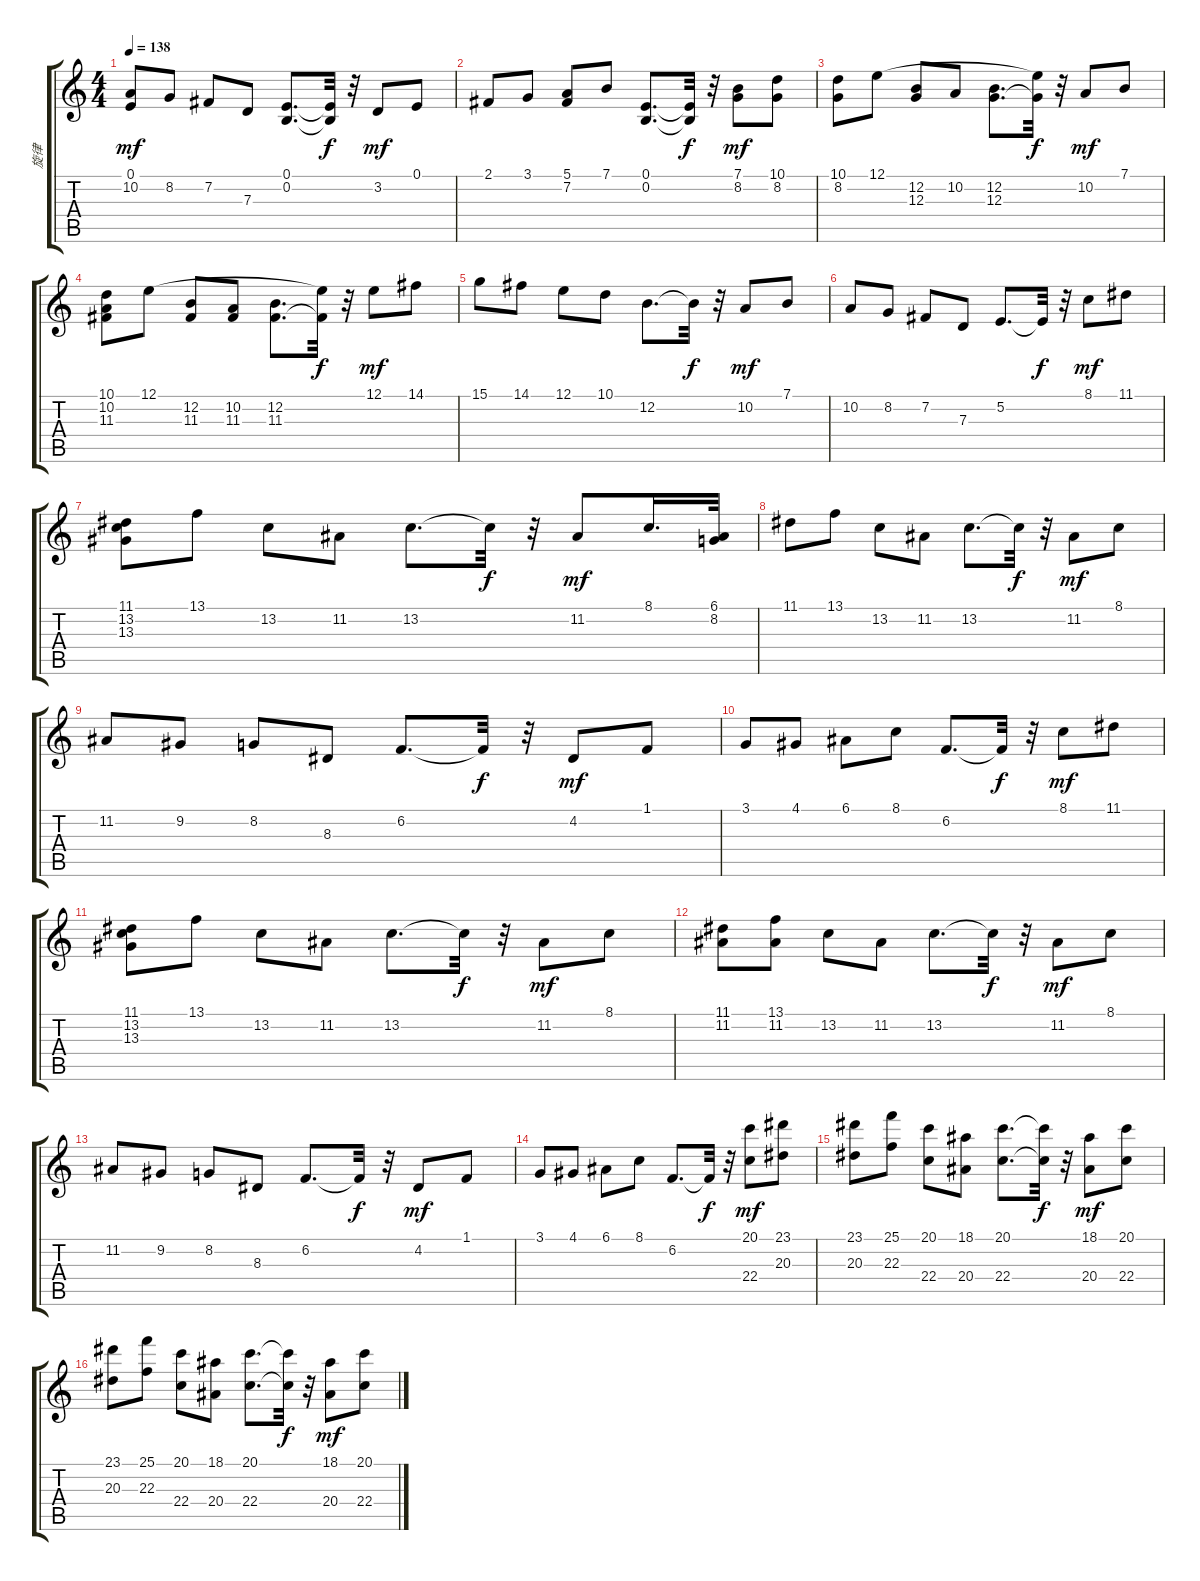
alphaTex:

\track ("旋律" "旋律") {instrument violin}
\staff {score tabs}
\tuning (E4 B3 G3 D3 A2 E2) {hide}
\ts (4 4)
\tempo 138
\clef g2
\ks c
(0.1 10.2).8{dy mf} 8.2.8 7.2.8 7.3.8 (0.1 0.2).8{d} (0.1{t} 0.2{t}).32{dy f} r.32 3.2.8{dy mf} 0.1.8 |
2.1.8 3.1.8 (5.1 7.2).8 7.1.8 (0.1 0.2).8{d} (0.1{t} 0.2{t}).32{dy f} r.32 (7.1 8.2).8{dy mf} (10.1 8.2).8 |
(10.1 8.2).8 12.1.8 (12.2 12.3).8 10.2.8 (12.2 12.3).8{d} (12.1{t} 12.3{t}).32{dy f} r.32 10.2.8{dy mf} 7.1.8 |
(10.1 10.2 11.3).8 12.1.8 (12.2 11.3).8 (10.2 11.3).8 (12.2 11.3).8{d} (12.1{t} 11.3{t}).32{dy f} r.32 12.1.8{dy mf} 14.1.8 |
15.1.8 14.1.8 12.1.8 10.1.8 12.2.8{d} 12.2{t}.32{dy f} r.32 10.2.8{dy mf} 7.1.8 |
10.2.8 8.2.8 7.2.8 7.3.8 5.2.8{d} 5.2{t}.32{dy f} r.32 8.1.8{dy mf} 11.1.8 |
(11.1 13.2 13.3).8 13.1.8 13.2.8 11.2.8 13.2.8{d} 13.2{t}.32{dy f} r.32 11.2.8{dy mf} 8.1.16{d} (6.1 8.2).32 |
11.1.8 13.1.8 13.2.8 11.2.8 13.2.8{d} 13.2{t}.32{dy f} r.32 11.2.8{dy mf} 8.1.8 |
11.2.8 9.2.8 8.2.8 8.3.8 6.2.8{d} 6.2{t}.32{dy f} r.32 4.2.8{dy mf} 1.1.8 |
3.1.8 4.1.8 6.1.8 8.1.8 6.2.8{d} 6.2{t}.32{dy f} r.32 8.1.8{dy mf} 11.1.8 |
(11.1 13.2 13.3).8 13.1.8 13.2.8 11.2.8 13.2.8{d} 13.2{t}.32{dy f} r.32 11.2.8{dy mf} 8.1.8 |
(11.1 11.2).8 (13.1 11.2).8 13.2.8 11.2.8 13.2.8{d} 13.2{t}.32{dy f} r.32 11.2.8{dy mf} 8.1.8 |
11.2.8 9.2.8 8.2.8 8.3.8 6.2.8{d} 6.2{t}.32{dy f} r.32 4.2.8{dy mf} 1.1.8 |
3.1.8 4.1.8 6.1.8 8.1.8 6.2.8{d} 6.2{t}.32{dy f} r.32 (20.1 22.4).8{dy mf} (23.1 20.3).8 |
(23.1 20.3).8 (25.1 22.3).8 (20.1 22.4).8 (18.1 20.4).8 (20.1 22.4).8{d} (20.1{t} 22.4{t}).32{dy f} r.32 (18.1 20.4).8{dy mf} (20.1 22.4).8 |
(23.1 20.3).8 (25.1 22.3).8 (20.1 22.4).8 (18.1 20.4).8 (20.1 22.4).8{d} (20.1{t} 22.4{t}).32{dy f} r.32 (18.1 20.4).8{dy mf} (20.1 22.4).8
